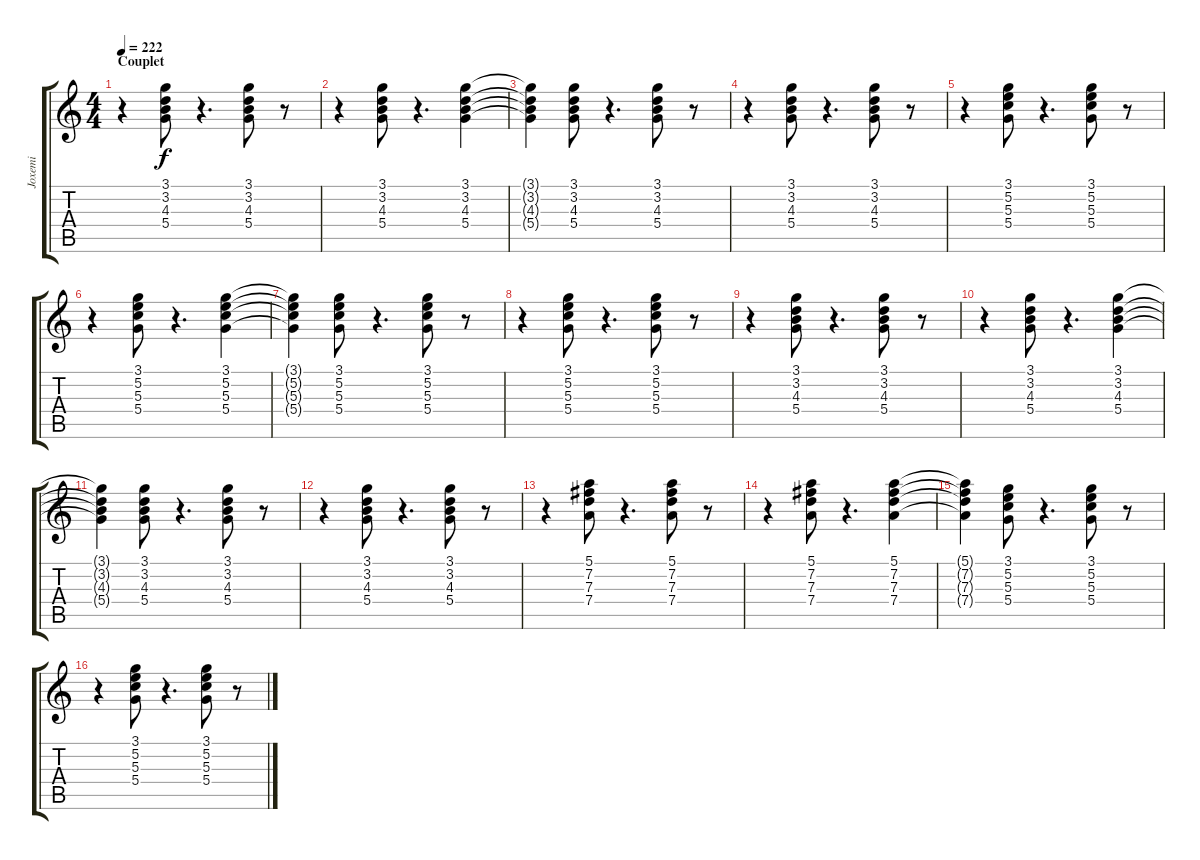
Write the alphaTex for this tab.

\track ("Joxemi" "Joxemi") {instrument electricguitarjazz}
\staff {score tabs}
\tuning (E4 B3 G3 D3 A2 E2) {hide}
\ts (4 4)
\section ("" "Couplet")
\tempo 222
\clef g2
\ks c
r.4{dy f} (3.1 3.2 4.3 5.4).8 r.4{d} (3.1 3.2 4.3 5.4).8 r.8 |
r.4 (3.1 3.2 4.3 5.4).8 r.4{d} (3.1 3.2 4.3 5.4).4 |
(3.1{t} 3.2{t} 4.3{t} 5.4{t}).4 (3.1 3.2 4.3 5.4).8 r.4{d} (3.1 3.2 4.3 5.4).8 r.8 |
r.4 (3.1 3.2 4.3 5.4).8 r.4{d} (3.1 3.2 4.3 5.4).8 r.8 |
r.4 (3.1 5.2 5.3 5.4).8 r.4{d} (3.1 5.2 5.3 5.4).8 r.8 |
r.4 (3.1 5.2 5.3 5.4).8 r.4{d} (3.1 5.2 5.3 5.4).4 |
(3.1{t} 5.2{t} 5.3{t} 5.4{t}).4 (3.1 5.2 5.3 5.4).8 r.4{d} (3.1 5.2 5.3 5.4).8 r.8 |
r.4 (3.1 5.2 5.3 5.4).8 r.4{d} (3.1 5.2 5.3 5.4).8 r.8 |
r.4 (3.1 3.2 4.3 5.4).8 r.4{d} (3.1 3.2 4.3 5.4).8 r.8 |
r.4 (3.1 3.2 4.3 5.4).8 r.4{d} (3.1 3.2 4.3 5.4).4 |
(3.1{t} 3.2{t} 4.3{t} 5.4{t}).4 (3.1 3.2 4.3 5.4).8 r.4{d} (3.1 3.2 4.3 5.4).8 r.8 |
r.4 (3.1 3.2 4.3 5.4).8 r.4{d} (3.1 3.2 4.3 5.4).8 r.8 |
r.4 (5.1 7.2 7.3 7.4).8 r.4{d} (5.1 7.2 7.3 7.4).8 r.8 |
r.4 (5.1 7.2 7.3 7.4).8 r.4{d} (5.1 7.2 7.3 7.4).4 |
(5.1{t} 7.2{t} 7.3{t} 7.4{t}).4 (3.1 5.2 5.3 5.4).8 r.4{d} (3.1 5.2 5.3 5.4).8 r.8 |
r.4 (3.1 5.2 5.3 5.4).8 r.4{d} (3.1 5.2 5.3 5.4).8 r.8
